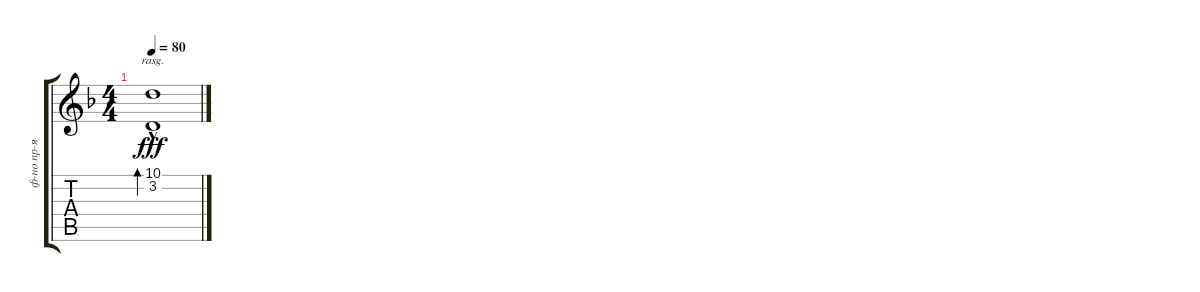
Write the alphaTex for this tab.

\track ("ф-но пр-я р" "ф-но пр-я ") {instrument acousticgrandpiano}
\staff {score tabs}
\tuning (E4 B3 G3 D3 A2 E2) {hide}
\ts (4 4)
\tempo 80
\clef g2
\ks f
(10.1{hac} 3.2{hac}).1{bd 240 rasg ii dy fff}
